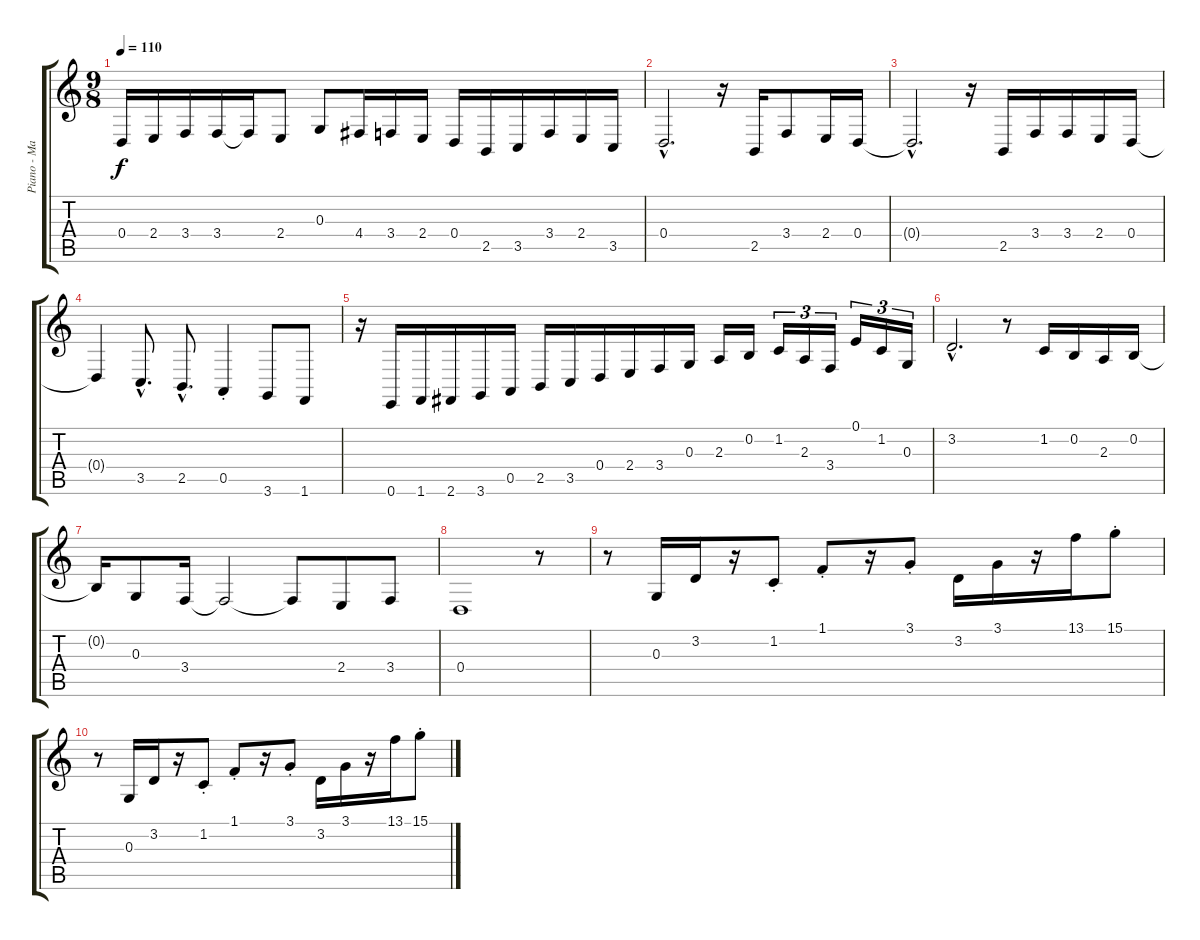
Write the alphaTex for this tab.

\track ("Piano - Main Droite" "Piano - Ma") {instrument brightacousticpiano}
\staff {score tabs}
\tuning (E4 B3 G3 D3 A2 E2) {hide}
\ts (9 8)
\tempo 110
\clef g2
\ks c
0.4.16{dy f} 2.4.16 3.4.16 3.4.16 3.4{t}.16 2.4.8 0.3.8 4.4.16 3.4.16 2.4.16 0.4.16 2.5.16 3.5.16 3.4.16 2.4.16 3.5.16 |
0.4{hac}.2{d} r.16 2.5.16 3.4.8 2.4.16 0.4.16 |
0.4{hac t}.2{d} r.16 2.5.16 3.4.16 3.4.16 2.4.16 0.4.16 |
0.4{t}.4 3.5{hac}.8{d} 2.5{hac}.8{d} 0.5{st}.4 3.6.8 1.6.8 |
r.16 0.6.16 1.6.16 2.6.16 3.6.16 0.5.16 2.5.16 3.5.16 0.4.16 2.4.16 3.4.16 0.3.16 2.3.16 0.2.16 1.2.16{tu (3 2)} 2.3.16{tu (3 2)} 3.4.16{tu (3 2)} 0.1.16{tu (3 2)} 1.2.16{tu (3 2)} 0.3.16{tu (3 2)} |
3.2{hac}.2{d} r.8 1.2.16 0.2.16 2.3.16 0.2.16 |
0.2{t}.16 0.3.8 3.4.16 3.4{t}.2 3.4{t}.8 2.4.8 3.4.8 |
0.4.1 r.8 |
r.8 0.3.16 3.2.16 r.16 1.2{st}.8 1.1{st}.8 r.16 3.1{st}.8 3.2.16 3.1.16 r.16 13.1.16 15.1{st}.8 |
r.8 0.3.16 3.2.16 r.16 1.2{st}.8 1.1{st}.8 r.16 3.1{st}.8 3.2.16 3.1.16 r.16 13.1.16 15.1{st}.8
